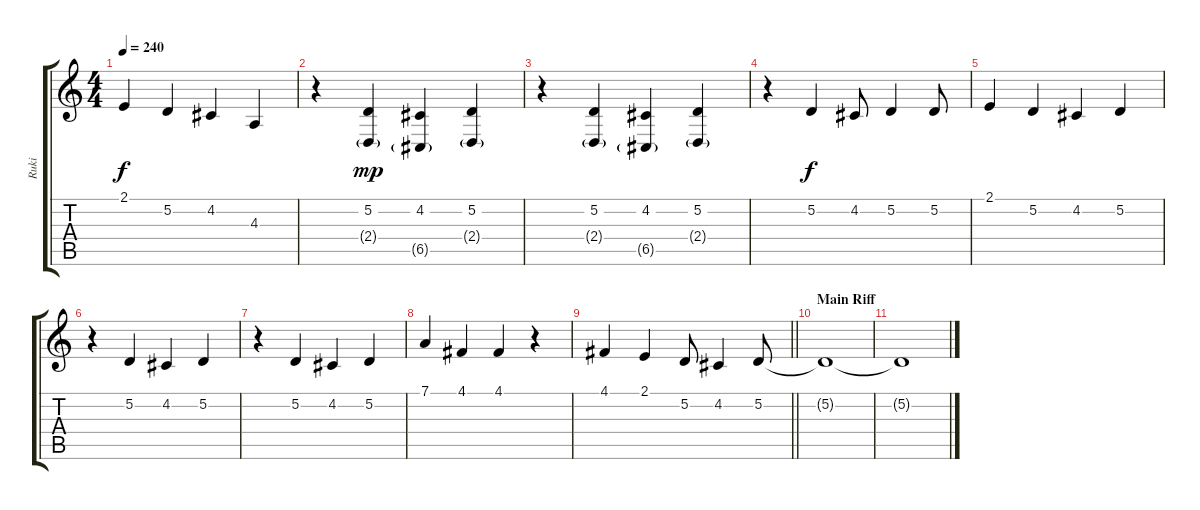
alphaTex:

\track ("Ruki" "Ruki") {instrument lead6voice}
\staff {score tabs}
\tuning (D4 A3 F3 C3 G2 D2) {hide}
\ts (4 4)
\tempo 240
\clef g2
\ks c
2.1.4{dy f} 5.2.4 4.2.4 4.3.4 |
r.4 (5.2 2.4{g}).4{dy mp} (4.2 6.5{g}).4 (5.2 2.4{g}).4 |
r.4 (5.2 2.4{g}).4 (4.2 6.5{g}).4 (5.2 2.4{g}).4 |
r.4 5.2.4{dy f} 4.2.8 5.2.4 5.2.8 |
2.1.4 5.2.4 4.2.4 5.2.4 |
r.4 5.2.4 4.2.4 5.2.4 |
r.4 5.2.4 4.2.4 5.2.4 |
7.1.4 4.1.4 4.1.4 r.4 |
\barLineRight lightlight
4.1.4 2.1.4 5.2.8 4.2.4 5.2.8 |
\section ("" "Main Riff")
5.2{t}.1 |
5.2{t}.1
